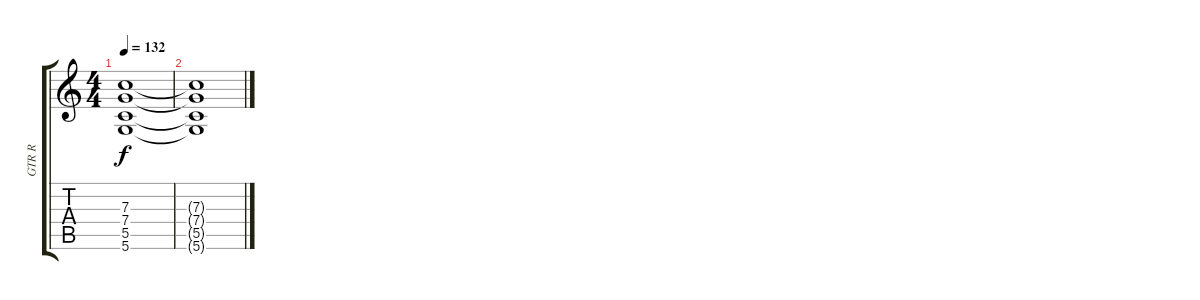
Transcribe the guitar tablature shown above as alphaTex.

\track ("GTR R" "GTR R") {instrument overdrivenguitar}
\staff {score tabs}
\tuning (D4 A3 F3 C3 G2 D2) {hide}
\ts (4 4)
\tempo 132
\clef g2
\ks c
(7.3 7.4 5.5 5.6).1{dy f volume 0} |
(7.3{t} 7.4{t} 5.5{t} 5.6{t}).1
